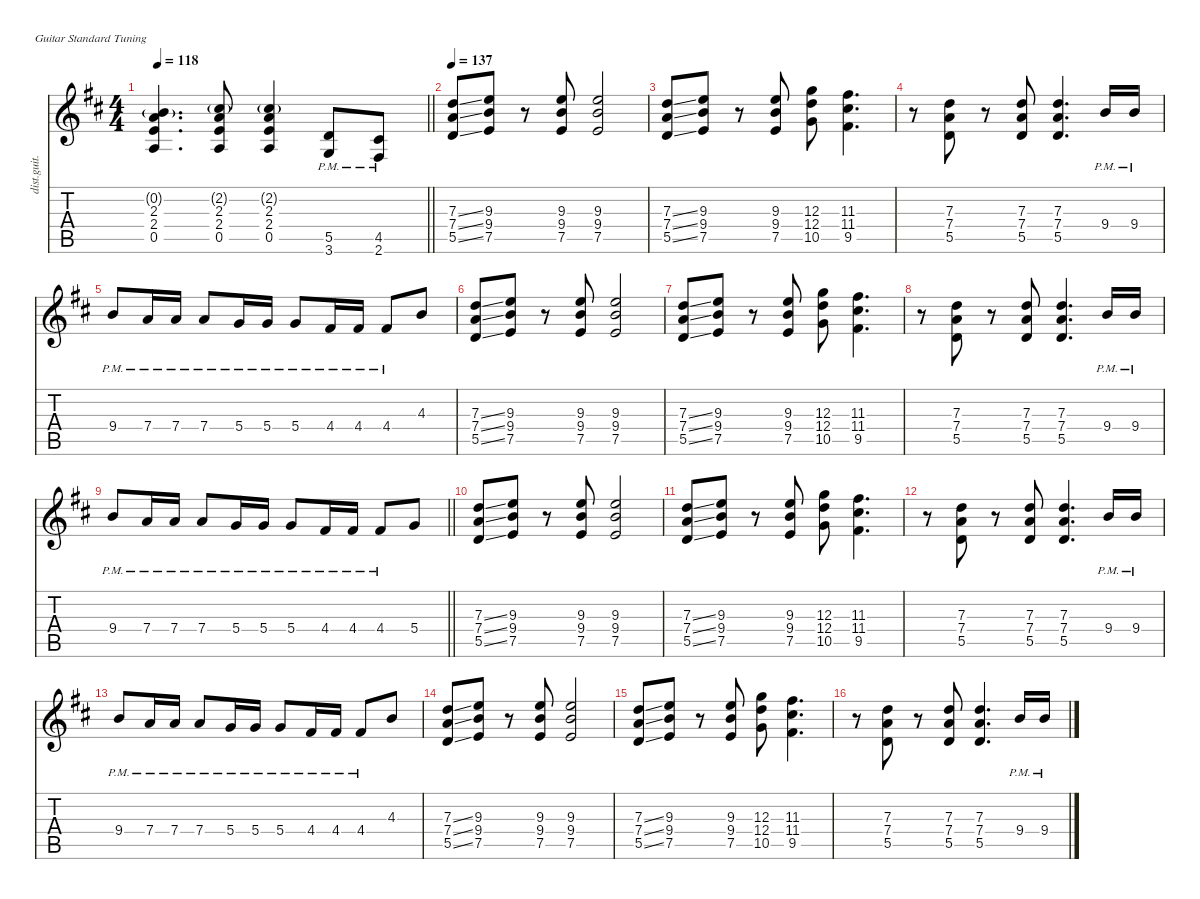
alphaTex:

\defaultSystemsLayout 4
\hideDynamics
\bracketExtendMode nobrackets
\otherSystemsTrackNameOrientation horizontal
\track ("James - Rythme Distortion" "dist.guit.") {defaultSystemsLayout 4 mute instrument distortionguitar}
\staff {score tabs}
\tuning (E4 B3 G3 D3 A2 E2)
\ts (4 4)
\tempo 118
\clef g2
\barLineRight lightlight
\ks bminor
(0.2{g acc forcenatural} 2.3{acc forcenatural} 2.4{acc forcenatural} 0.5{acc forcenatural}).4{d dy f beam Up} (2.2{g acc #} 2.3{acc forcenatural} 2.4{acc forcenatural} 0.5{acc forcenatural}).8{beam Up} (2.2{g acc #} 2.3{acc forcenatural} 2.4{acc forcenatural} 0.5{acc forcenatural}).4{beam Up} (5.5{pm acc forcenatural} 3.6{pm acc forcenatural}).8{beam Up} (4.5{pm acc #} 2.6{pm acc #}).8{beam Up} |
\tempo 137
(7.3{ss acc forcenatural} 7.4{ss acc forcenatural} 5.5{ss acc forcenatural}).8{beam Up} (9.3{acc forcenatural} 9.4{acc forcenatural} 7.5{acc forcenatural}).8{beam Up} r.8{beam Up} (9.3{acc forcenatural} 9.4{acc forcenatural} 7.5{acc forcenatural}).8{beam Up} (9.3{acc forcenatural} 9.4{acc forcenatural} 7.5{acc forcenatural}).2{beam Up} |
(7.3{ss acc forcenatural} 7.4{ss acc forcenatural} 5.5{ss acc forcenatural}).8{beam Up} (9.3{acc forcenatural} 9.4{acc forcenatural} 7.5{acc forcenatural}).8{beam Up} r.8{beam Up} (9.3{acc forcenatural} 9.4{acc forcenatural} 7.5{acc forcenatural}).8{beam Up} (12.3{acc forcenatural} 12.4{acc forcenatural} 10.5{acc forcenatural}).8{beam Down} (11.3{acc #} 11.4{acc #} 9.5{acc #}).4{d beam Down} |
r.8{beam Down} (7.3{acc forcenatural} 7.4{acc forcenatural} 5.5{acc forcenatural}).8{beam Up} r.8{beam Up} (7.3{acc forcenatural} 7.4{acc forcenatural} 5.5{acc forcenatural}).8{beam Up} (7.3{acc forcenatural} 7.4{acc forcenatural} 5.5{acc forcenatural}).4{d beam Up} 9.4{pm acc forcenatural}.16{beam Up} 9.4{pm acc forcenatural}.16{beam Up} |
9.4{pm acc forcenatural}.8{beam Up} 7.4{pm acc forcenatural}.16{beam Up} 7.4{pm acc forcenatural}.16{beam Up} 7.4{pm acc forcenatural}.8{beam Up} 5.4{pm acc forcenatural}.16{beam Up} 5.4{pm acc forcenatural}.16{beam Up} 5.4{pm acc forcenatural}.8{beam Up} 4.4{pm acc #}.16{beam Up} 4.4{pm acc #}.16{beam Up} 4.4{pm acc #}.8{beam Up} 4.3{acc forcenatural}.8{beam Up} |
(7.3{ss acc forcenatural} 7.4{ss acc forcenatural} 5.5{ss acc forcenatural}).8{beam Up} (9.3{acc forcenatural} 9.4{acc forcenatural} 7.5{acc forcenatural}).8{beam Up} r.8{beam Up} (9.3{acc forcenatural} 9.4{acc forcenatural} 7.5{acc forcenatural}).8{beam Up} (9.3{acc forcenatural} 9.4{acc forcenatural} 7.5{acc forcenatural}).2{beam Up} |
(7.3{ss acc forcenatural} 7.4{ss acc forcenatural} 5.5{ss acc forcenatural}).8{beam Up} (9.3{acc forcenatural} 9.4{acc forcenatural} 7.5{acc forcenatural}).8{beam Up} r.8{beam Up} (9.3{acc forcenatural} 9.4{acc forcenatural} 7.5{acc forcenatural}).8{beam Up} (12.3{acc forcenatural} 12.4{acc forcenatural} 10.5{acc forcenatural}).8{beam Down} (11.3{acc #} 11.4{acc #} 9.5{acc #}).4{d beam Down} |
r.8{beam Down} (7.3{acc forcenatural} 7.4{acc forcenatural} 5.5{acc forcenatural}).8{beam Up} r.8{beam Up} (7.3{acc forcenatural} 7.4{acc forcenatural} 5.5{acc forcenatural}).8{beam Up} (7.3{acc forcenatural} 7.4{acc forcenatural} 5.5{acc forcenatural}).4{d beam Up} 9.4{pm acc forcenatural}.16{beam Up} 9.4{pm acc forcenatural}.16{beam Up} |
\barLineRight lightlight
9.4{pm acc forcenatural}.8{beam Up} 7.4{pm acc forcenatural}.16{beam Up} 7.4{pm acc forcenatural}.16{beam Up} 7.4{pm acc forcenatural}.8{beam Up} 5.4{pm acc forcenatural}.16{beam Up} 5.4{pm acc forcenatural}.16{beam Up} 5.4{pm acc forcenatural}.8{beam Up} 4.4{pm acc #}.16{beam Up} 4.4{pm acc #}.16{beam Up} 4.4{pm acc #}.8{beam Up} 5.4{acc forcenatural}.8{beam Up} |
(7.3{ss acc forcenatural} 7.4{ss acc forcenatural} 5.5{ss acc forcenatural}).8{beam Up} (9.3{acc forcenatural} 9.4{acc forcenatural} 7.5{acc forcenatural}).8{beam Up} r.8{beam Up} (9.3{acc forcenatural} 9.4{acc forcenatural} 7.5{acc forcenatural}).8{beam Up} (9.3{acc forcenatural} 9.4{acc forcenatural} 7.5{acc forcenatural}).2{beam Up} |
(7.3{ss acc forcenatural} 7.4{ss acc forcenatural} 5.5{ss acc forcenatural}).8{beam Up} (9.3{acc forcenatural} 9.4{acc forcenatural} 7.5{acc forcenatural}).8{beam Up} r.8{beam Up} (9.3{acc forcenatural} 9.4{acc forcenatural} 7.5{acc forcenatural}).8{beam Up} (12.3{acc forcenatural} 12.4{acc forcenatural} 10.5{acc forcenatural}).8{beam Down} (11.3{acc #} 11.4{acc #} 9.5{acc #}).4{d beam Down} |
r.8{beam Down} (7.3{acc forcenatural} 7.4{acc forcenatural} 5.5{acc forcenatural}).8{beam Up} r.8{beam Up} (7.3{acc forcenatural} 7.4{acc forcenatural} 5.5{acc forcenatural}).8{beam Up} (7.3{acc forcenatural} 7.4{acc forcenatural} 5.5{acc forcenatural}).4{d beam Up} 9.4{pm acc forcenatural}.16{beam Up} 9.4{pm acc forcenatural}.16{beam Up} |
9.4{pm acc forcenatural}.8{beam Up} 7.4{pm acc forcenatural}.16{beam Up} 7.4{pm acc forcenatural}.16{beam Up} 7.4{pm acc forcenatural}.8{beam Up} 5.4{pm acc forcenatural}.16{beam Up} 5.4{pm acc forcenatural}.16{beam Up} 5.4{pm acc forcenatural}.8{beam Up} 4.4{pm acc #}.16{beam Up} 4.4{pm acc #}.16{beam Up} 4.4{pm acc #}.8{beam Up} 4.3{acc forcenatural}.8{beam Up} |
(7.3{ss acc forcenatural} 7.4{ss acc forcenatural} 5.5{ss acc forcenatural}).8{beam Up} (9.3{acc forcenatural} 9.4{acc forcenatural} 7.5{acc forcenatural}).8{beam Up} r.8{beam Up} (9.3{acc forcenatural} 9.4{acc forcenatural} 7.5{acc forcenatural}).8{beam Up} (9.3{acc forcenatural} 9.4{acc forcenatural} 7.5{acc forcenatural}).2{beam Up} |
(7.3{ss acc forcenatural} 7.4{ss acc forcenatural} 5.5{ss acc forcenatural}).8{beam Up} (9.3{acc forcenatural} 9.4{acc forcenatural} 7.5{acc forcenatural}).8{beam Up} r.8{beam Up} (9.3{acc forcenatural} 9.4{acc forcenatural} 7.5{acc forcenatural}).8{beam Up} (12.3{acc forcenatural} 12.4{acc forcenatural} 10.5{acc forcenatural}).8{beam Down} (11.3{acc #} 11.4{acc #} 9.5{acc #}).4{d beam Down} |
r.8{beam Down} (7.3{acc forcenatural} 7.4{acc forcenatural} 5.5{acc forcenatural}).8{beam Up} r.8{beam Up} (7.3{acc forcenatural} 7.4{acc forcenatural} 5.5{acc forcenatural}).8{beam Up} (7.3{acc forcenatural} 7.4{acc forcenatural} 5.5{acc forcenatural}).4{d beam Up} 9.4{pm acc forcenatural}.16{beam Up} 9.4{pm acc forcenatural}.16{beam Up}
